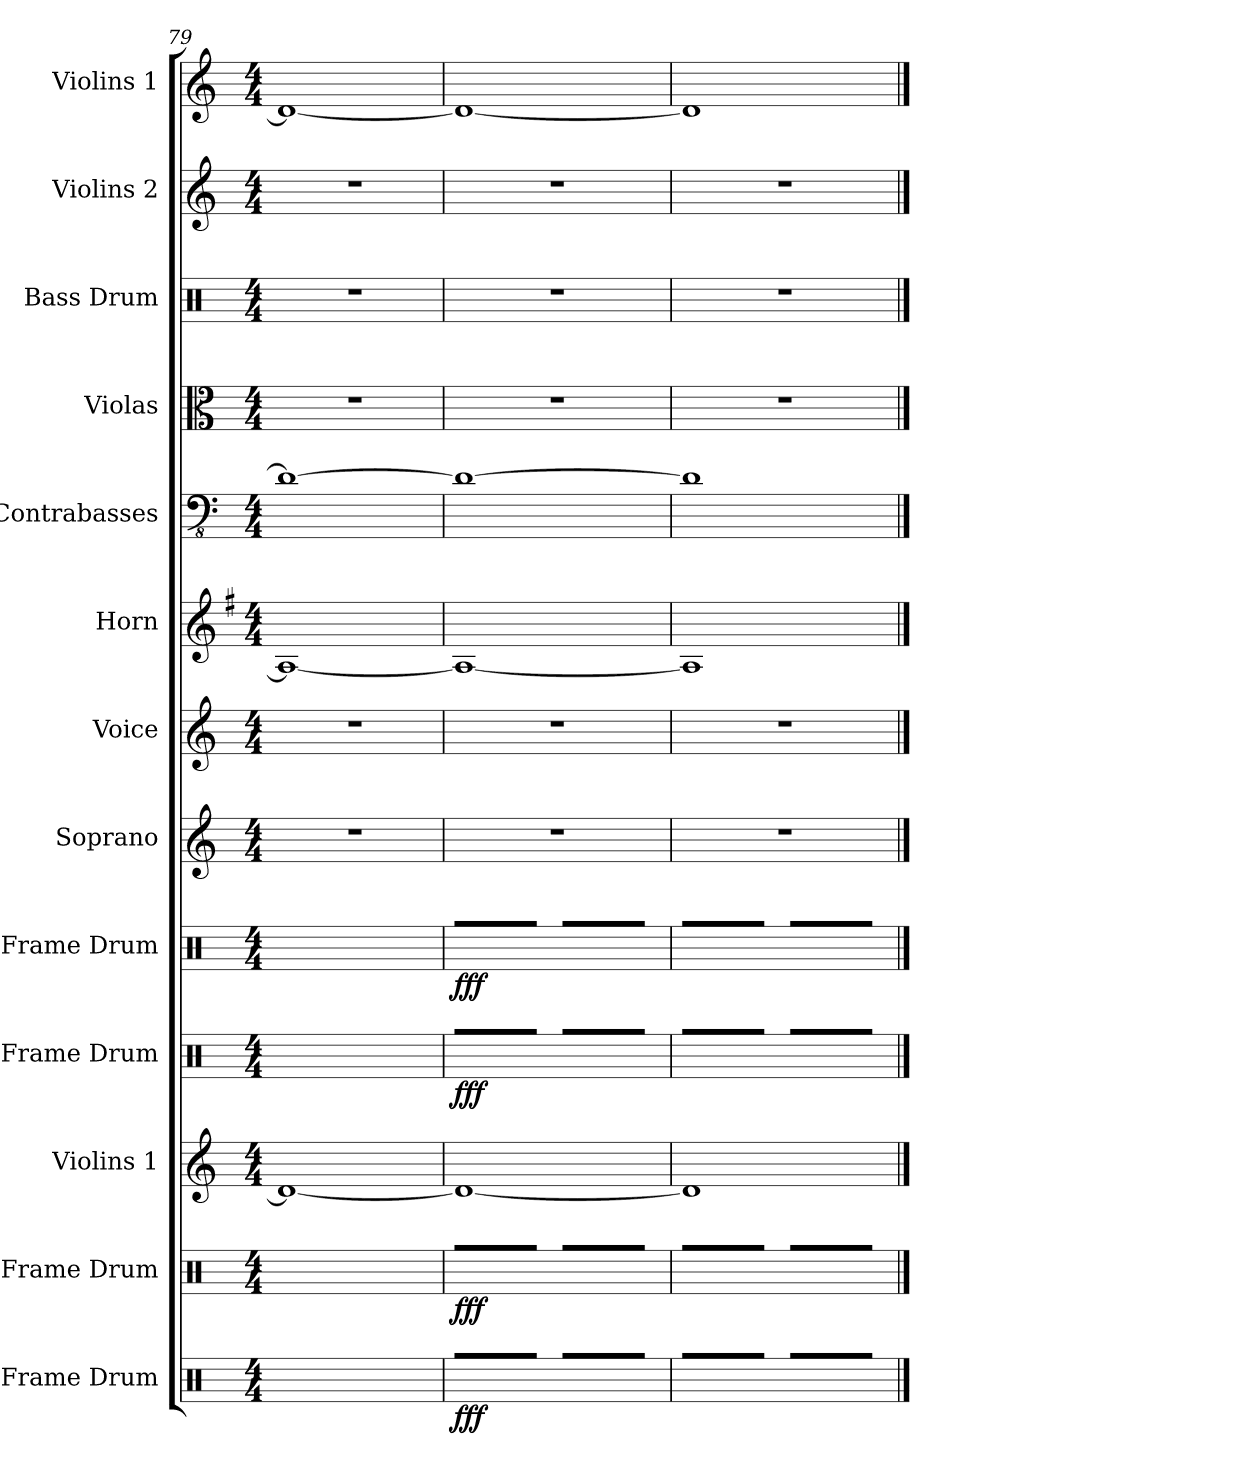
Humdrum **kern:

**kern	**dynam	**kern	**dynam	**kern	**kern	**dynam	**kern	**dynam	**kern	**kern	**kern	**kern	**kern	**kern	**kern	**kern
*part13	*part13	*part12	*part12	*part11	*part10	*part10	*part9	*part9	*part8	*part7	*part6	*part5	*part4	*part3	*part2	*part1
*staff13	*staff13	*staff12	*staff12	*staff11	*staff10	*staff10	*staff9	*staff9	*staff8	*staff7	*staff6	*staff5	*staff4	*staff3	*staff2	*staff1
*I"Frame Drum	*	*I"Frame Drum	*	*I"Violins 1	*I"Frame Drum	*	*I"Frame Drum	*	*I"Soprano	*I"Voice	*I"Horn	*I"Contrabasses	*I"Violas	*I"Bass Drum	*I"Violins 2	*I"Violins 1
*I'Fr. Dr.	*	*I'Fr. Dr.	*	*I'Vlns. 1	*I'Fr. Dr.	*	*I'Fr. Dr.	*	*I'S.	*I'Vo.	*I'Hn.	*I'Cbs.	*I'Vlas.	*I'B. Dr.	*I'Vlns. 2	*I'Vlns. 1
*clefX	*	*clefX	*	*clefG2	*clefX	*	*clefX	*	*clefG2	*clefG2	*clefG2	*clefFv4	*clefC3	*clefX	*clefG2	*clefG2
*	*	*	*	*	*	*	*	*	*	*	*ITrd4c7	*	*	*	*	*
*k[]	*	*k[]	*	*k[]	*k[]	*	*k[]	*	*k[]	*k[]	*k[]	*k[]	*k[]	*k[]	*k[]	*k[]
*C:	*	*C:	*	*C:	*C:	*	*C:	*	*C:	*C:	*C:	*C:	*C:	*C:	*C:	*C:
*M4/4	*	*M4/4	*	*M4/4	*M4/4	*	*M4/4	*	*M4/4	*M4/4	*M4/4	*M4/4	*M4/4	*M4/4	*M4/4	*M4/4
=79	=79	=79	=79	=79	=79	=79	=79	=79	=79	=79	=79	=79	=79	=79	=79	=79
4R/	.	4R/	.	1d_	4R/	.	4R/	.	1r	1r	1D_	1D_	1r	1r	1r	1d_
4R/	.	4R/	.	.	4R/	.	4R/	.	.	.	.	.	.	.	.	.
4R/	.	4R/	.	.	4R/	.	4R/	.	.	.	.	.	.	.	.	.
4R/	.	4R/	.	.	4R/	.	4R/	.	.	.	.	.	.	.	.	.
!!LO:PB:g=z
=80	=80	=80	=80	=80	=80	=80	=80	=80	=80	=80	=80	=80	=80	=80	=80	=80
!	!LO:DY:b	!	!LO:DY:b	!	!	!LO:DY:b	!	!LO:DY:b	!	!	!	!	!	!	!	!
8R/L	fff	8R/L	fff	1d_	8R/L	fff	8R/L	fff	1r	1r	1D_	1D_	1r	1r	1r	1d_
8R/	.	8R/	.	.	8R/	.	8R/	.	.	.	.	.	.	.	.	.
8R/	.	8R/	.	.	8R/	.	8R/	.	.	.	.	.	.	.	.	.
8R/J	.	8R/J	.	.	8R/J	.	8R/J	.	.	.	.	.	.	.	.	.
8R/L	.	8R/L	.	.	8R/L	.	8R/L	.	.	.	.	.	.	.	.	.
8R/	.	8R/	.	.	8R/	.	8R/	.	.	.	.	.	.	.	.	.
8R/	.	8R/	.	.	8R/	.	8R/	.	.	.	.	.	.	.	.	.
8R/J	.	8R/J	.	.	8R/J	.	8R/J	.	.	.	.	.	.	.	.	.
=81	=81	=81	=81	=81	=81	=81	=81	=81	=81	=81	=81	=81	=81	=81	=81	=81
8R/L	.	8R/L	.	1d]	8R/L	.	8R/L	.	1r	1r	1D]	1D]	1r	1r	1r	1d]
8R/	.	8R/	.	.	8R/	.	8R/	.	.	.	.	.	.	.	.	.
8R/	.	8R/	.	.	8R/	.	8R/	.	.	.	.	.	.	.	.	.
8R/J	.	8R/J	.	.	8R/J	.	8R/J	.	.	.	.	.	.	.	.	.
8R/L	.	8R/L	.	.	8R/L	.	8R/L	.	.	.	.	.	.	.	.	.
8R/	.	8R/	.	.	8R/	.	8R/	.	.	.	.	.	.	.	.	.
8R/	.	8R/	.	.	8R/	.	8R/	.	.	.	.	.	.	.	.	.
8R/J	.	8R/J	.	.	8R/J	.	8R/J	.	.	.	.	.	.	.	.	.
==	==	==	==	==	==	==	==	==	==	==	==	==	==	==	==	==
*-	*-	*-	*-	*-	*-	*-	*-	*-	*-	*-	*-	*-	*-	*-	*-	*-
